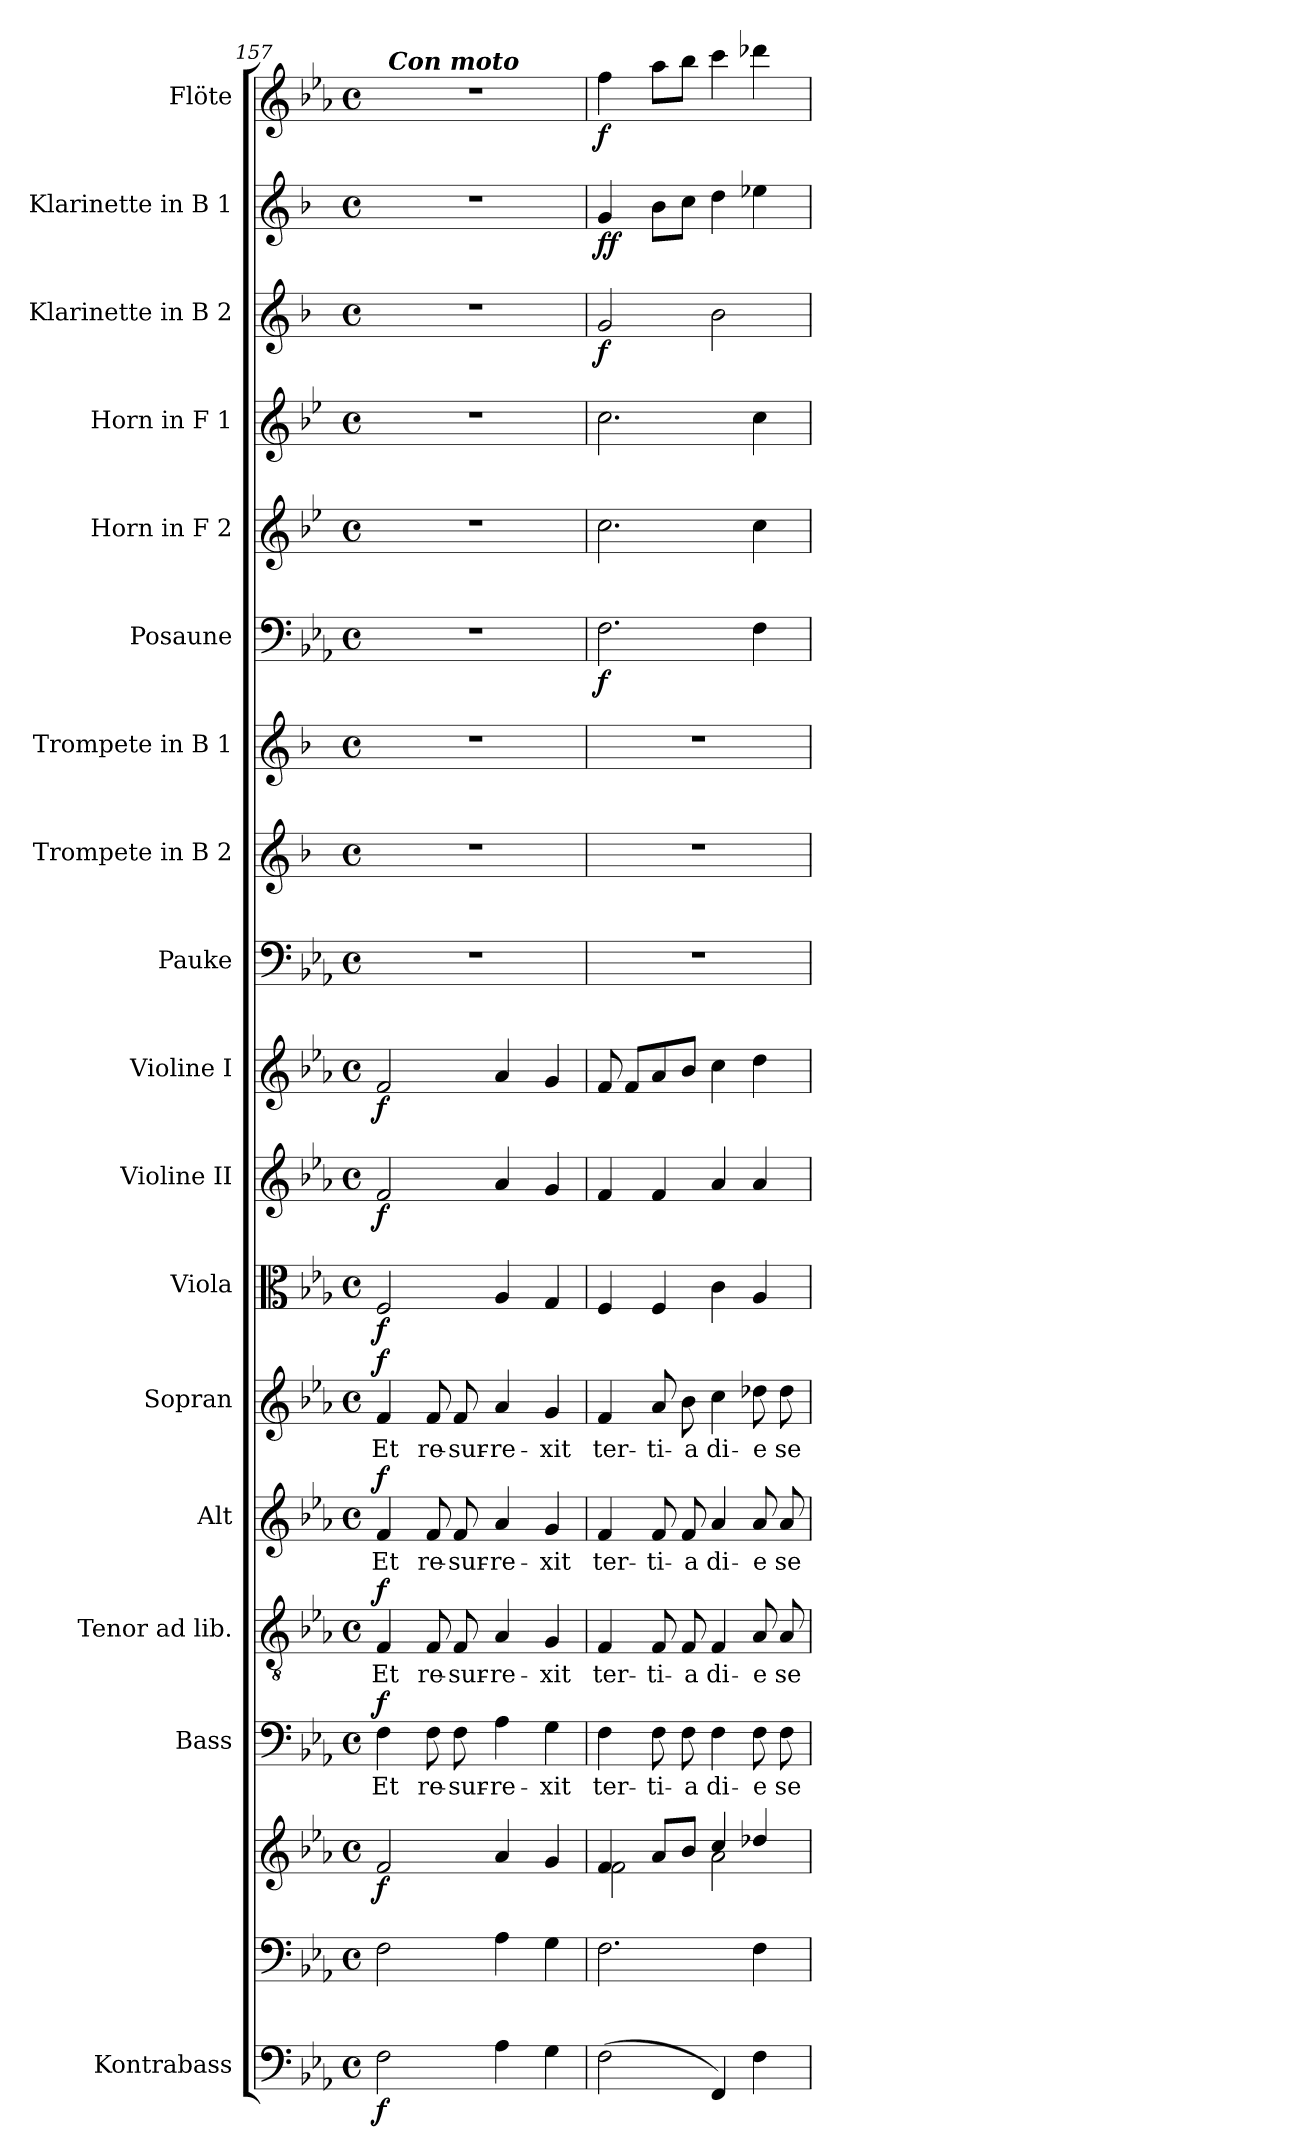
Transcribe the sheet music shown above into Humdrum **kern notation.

**kern	**dynam	**kern	**kern	**dynam	**kern	**text	**dynam	**kern	**text	**dynam	**kern	**text	**dynam	**kern	**text	**dynam	**kern	**dynam	**kern	**dynam	**kern	**dynam	**kern	**kern	**kern	**kern	**dynam	**kern	**kern	**kern	**dynam	**kern	**dynam	**kern	**dynam
*part18	*part18	*part17	*part17	*part17	*part16	*part16	*part16	*part15	*part15	*part15	*part14	*part14	*part14	*part13	*part13	*part13	*part12	*part12	*part11	*part11	*part10	*part10	*part9	*part8	*part7	*part6	*part6	*part5	*part4	*part3	*part3	*part2	*part2	*part1	*part1
*staff19	*staff19	*staff18	*staff17	*staff17/18	*staff16	*staff16	*staff16	*staff15	*staff15	*staff15	*staff14	*staff14	*staff14	*staff13	*staff13	*staff13	*staff12	*staff12	*staff11	*staff11	*staff10	*staff10	*staff9	*staff8	*staff7	*staff6	*staff6	*staff5	*staff4	*staff3	*staff3	*staff2	*staff2	*staff1	*staff1
*I"Kontrabass	*	*	*	*	*I"Bass	*	*	*I"Tenor ad lib.	*	*	*I"Alt	*	*	*I"Sopran	*	*	*I"Viola	*	*I"Violine II	*	*I"Violine I	*	*I"Pauke	*I"Trompete in B 2	*I"Trompete in B 1	*I"Posaune	*	*I"Horn in F 2	*I"Horn in F 1	*I"Klarinette in B 2	*	*I"Klarinette in B 1	*	*I"Flöte	*
*I'Kb.	*	*	*	*	*I'B	*	*	*I'T	*	*	*I'A	*	*	*I'S	*	*	*I'Vla.	*	*I'Vl. II	*	*I'Vl. I	*	*I'Pk.	*	*	*I'Pos.	*	*I'Hrn. 2	*I'Hrn. 1	*	*	*	*	*I'Fl.	*
!!LO:PB:g=z
*clefF4	*	*clefF4	*clefG2	*	*clefF4	*	*	*clefGv2	*	*	*clefG2	*	*	*clefG2	*	*	*clefC3	*	*clefG2	*	*clefG2	*	*clefF4	*clefG2	*clefG2	*clefF4	*	*clefG2	*clefG2	*clefG2	*	*clefG2	*	*clefG2	*
*ITrd7c12	*	*	*	*	*	*	*	*	*	*	*	*	*	*	*	*	*	*	*	*	*	*	*	*ITrd1c2	*ITrd1c2	*	*	*ITrd4c7	*ITrd4c7	*ITrd1c2	*	*ITrd1c2	*	*	*
*k[b-e-a-]	*	*k[b-e-a-]	*k[b-e-a-]	*	*k[b-e-a-]	*	*	*k[b-e-a-]	*	*	*k[b-e-a-]	*	*	*k[b-e-a-]	*	*	*k[b-e-a-]	*	*k[b-e-a-]	*	*k[b-e-a-]	*	*k[b-e-a-]	*k[b-e-a-]	*k[b-e-a-]	*k[b-e-a-]	*	*k[b-e-a-]	*k[b-e-a-]	*k[b-e-a-]	*	*k[b-e-a-]	*	*k[b-e-a-]	*
*E-:	*	*E-:	*E-:	*	*E-:	*	*	*E-:	*	*	*E-:	*	*	*E-:	*	*	*E-:	*	*E-:	*	*E-:	*	*E-:	*E-:	*E-:	*E-:	*	*E-:	*E-:	*E-:	*	*E-:	*	*E-:	*
*M4/4	*	*M4/4	*M4/4	*	*M4/4	*	*	*M4/4	*	*	*M4/4	*	*	*M4/4	*	*	*M4/4	*	*M4/4	*	*M4/4	*	*M4/4	*M4/4	*M4/4	*M4/4	*	*M4/4	*M4/4	*M4/4	*	*M4/4	*	*M4/4	*
*met(c)	*	*met(c)	*met(c)	*	*met(c)	*	*	*met(c)	*	*	*met(c)	*	*	*met(c)	*	*	*met(c)	*	*met(c)	*	*met(c)	*	*met(c)	*met(c)	*met(c)	*met(c)	*	*met(c)	*met(c)	*met(c)	*	*met(c)	*	*met(c)	*
=157	=157	=157	=157	=157	=157	=157	=157	=157	=157	=157	=157	=157	=157	=157	=157	=157	=157	=157	=157	=157	=157	=157	=157	=157	=157	=157	=157	=157	=157	=157	=157	=157	=157	=157	=157
!	!LO:DY:b	!	!	!LO:DY:b	!	!LO:LY:b	!LO:DY:a	!	!LO:LY:b	!LO:DY:a	!	!LO:LY:b	!LO:DY:a	!	!LO:LY:b	!LO:DY:a	!	!LO:DY:b	!	!LO:DY:b	!	!LO:DY:b	!	!	!	!	!	!	!	!	!	!	!	!	!
*	*	*	*	*	*	*	*	*	*	*	*	*	*	*	*	*	*	*	*	*	*	*	*	*	*	*	*	*	*	*	*	*	*	*^	*
2FF\	f	2F\	2f/	f	4F\	Et	f	4F/	Et	f	4f/	Et	f	4f/	Et	f	2F/	f	2f/	f	2f/	f	1r	1r	1r	1r	.	1r	1r	1r	.	1r	.	1r	32ryy	.
!	!	!	!	!	!	!	!	!	!	!	!	!	!	!	!	!	!	!	!	!	!	!	!	!	!	!	!	!	!	!	!	!	!	!	!LO:TX:a:Bi:t=Con moto	!
.	.	.	.	.	.	.	.	.	.	.	.	.	.	.	.	.	.	.	.	.	.	.	.	.	.	.	.	.	.	.	.	.	.	.	2ryy	.
!	!	!	!	!	!	!LO:LY:b	!	!	!LO:LY:b	!	!	!LO:LY:b	!	!	!LO:LY:b	!	!	!	!	!	!	!	!	!	!	!	!	!	!	!	!	!	!	!	!	!
.	.	.	.	.	8F\	re-	.	8F/	re-	.	8f/	re-	.	8f/	re-	.	.	.	.	.	.	.	.	.	.	.	.	.	.	.	.	.	.	.	.	.
!	!	!	!	!	!	!LO:LY:b	!	!	!LO:LY:b	!	!	!LO:LY:b	!	!	!LO:LY:b	!	!	!	!	!	!	!	!	!	!	!	!	!	!	!	!	!	!	!	!	!
.	.	.	.	.	8F\	-sur-	.	8F/	-sur-	.	8f/	-sur-	.	8f/	-sur-	.	.	.	.	.	.	.	.	.	.	.	.	.	.	.	.	.	.	.	.	.
!	!	!	!	!	!	!LO:LY:b	!	!	!LO:LY:b	!	!	!LO:LY:b	!	!	!LO:LY:b	!	!	!	!	!	!	!	!	!	!	!	!	!	!	!	!	!	!	!	!	!
4AA-\	.	4A-\	4a-/	.	4A-\	-re-	.	4A-/	-re-	.	4a-/	-re-	.	4a-/	-re-	.	4A-/	.	4a-/	.	4a-/	.	.	.	.	.	.	.	.	.	.	.	.	.	.	.
.	.	.	.	.	.	.	.	.	.	.	.	.	.	.	.	.	.	.	.	.	.	.	.	.	.	.	.	.	.	.	.	.	.	.	4...ryy	.
!	!	!	!	!	!	!LO:LY:b	!	!	!LO:LY:b	!	!	!LO:LY:b	!	!	!LO:LY:b	!	!	!	!	!	!	!	!	!	!	!	!	!	!	!	!	!	!	!	!	!
4GG\	.	4G\	4g/	.	4G\	-xit	.	4G/	-xit	.	4g/	-xit	.	4g/	-xit	.	4G/	.	4g/	.	4g/	.	.	.	.	.	.	.	.	.	.	.	.	.	.	.
=158	=158	=158	=158	=158	=158	=158	=158	=158	=158	=158	=158	=158	=158	=158	=158	=158	=158	=158	=158	=158	=158	=158	=158	=158	=158	=158	=158	=158	=158	=158	=158	=158	=158	=158	=158	=158
*	*	*	*^	*	*	*	*	*	*	*	*	*	*	*	*	*	*	*	*	*	*	*	*	*	*	*	*	*	*	*	*	*	*	*	*	*
!	!	!	!	!	!	!	!LO:LY:b	!	!	!LO:LY:b	!	!	!LO:LY:b	!	!	!LO:LY:b	!	!	!	!	!	!	!	!	!	!	!	!LO:DY:b	!	!	!	!LO:DY:b	!	!LO:DY:b	!	!	!LO:DY:b
*	*	*	*	*	*	*	*	*	*	*	*	*	*	*	*	*	*	*	*	*	*	*	*	*	*	*	*	*	*	*	*	*	*	*	*v	*v	*
(>2FF\	.	2.F\	4f/	2f\	.	4F\	ter-	.	4F/	ter-	.	4f/	ter-	.	4f/	ter-	.	4F/	.	4f/	.	8f/	.	1r	1r	1r	2.F\	f	2.f\	2.f\	2f/	f	4f/	ff	4ff\	f
.	.	.	.	.	.	.	.	.	.	.	.	.	.	.	.	.	.	.	.	.	.	8f/L	.	.	.	.	.	.	.	.	.	.	.	.	.	.
!	!	!	!	!	!	!	!LO:LY:b	!	!	!LO:LY:b	!	!	!LO:LY:b	!	!	!LO:LY:b	!	!	!	!	!	!	!	!	!	!	!	!	!	!	!	!	!	!	!	!
.	.	.	8a-/L	.	.	8F\	-ti-	.	8F/	-ti-	.	8f/	-ti-	.	8a-/	-ti-	.	4F/	.	4f/	.	8a-/	.	.	.	.	.	.	.	.	.	.	8a-\L	.	8aa-\L	.
!	!	!	!	!	!	!	!LO:LY:b	!	!	!LO:LY:b	!	!	!LO:LY:b	!	!	!LO:LY:b	!	!	!	!	!	!	!	!	!	!	!	!	!	!	!	!	!	!	!	!
.	.	.	8b-/J	.	.	8F\	-a	.	8F/	-a	.	8f/	-a	.	8b-\	-a	.	.	.	.	.	8b-/J	.	.	.	.	.	.	.	.	.	.	8b-\J	.	8bb-\J	.
!	!	!	!	!	!	!	!LO:LY:b	!	!	!LO:LY:b	!	!	!LO:LY:b	!	!	!LO:LY:b	!	!	!	!	!	!	!	!	!	!	!	!	!	!	!	!	!	!	!	!
4FFF/)	.	.	4cc/	2a-\	.	4F\	di-	.	4F/	di-	.	4a-/	di-	.	4cc\	di-	.	4c\	.	4a-/	.	4cc\	.	.	.	.	.	.	.	.	2a-\	.	4cc\	.	4ccc\	.
!	!	!	!	!	!	!	!LO:LY:b	!	!	!LO:LY:b	!	!	!LO:LY:b	!	!	!LO:LY:b	!	!	!	!	!	!	!	!	!	!	!	!	!	!	!	!	!	!	!	!
4FF\	.	4F\	4dd-X/	.	.	8F\	-e	.	8A-/	-e	.	8a-/	-e	.	8dd-X\	-e	.	4A-/	.	4a-/	.	4dd\	.	.	.	.	4F\	.	4f\	4f\	.	.	4dd-X\	.	4ddd-X\	.
!	!	!	!	!	!	!	!LO:LY:b	!	!	!LO:LY:b	!	!	!LO:LY:b	!	!	!LO:LY:b	!	!	!	!	!	!	!	!	!	!	!	!	!	!	!	!	!	!	!	!
.	.	.	.	.	.	8F\	se-	.	8A-/	se-	.	8a-/	se-	.	8dd-\	se-	.	.	.	.	.	.	.	.	.	.	.	.	.	.	.	.	.	.	.	.
*	*	*	*v	*v	*	*	*	*	*	*	*	*	*	*	*	*	*	*	*	*	*	*	*	*	*	*	*	*	*	*	*	*	*	*	*	*
=	=	=	=	=	=	=	=	=	=	=	=	=	=	=	=	=	=	=	=	=	=	=	=	=	=	=	=	=	=	=	=	=	=	=	=
*-	*-	*-	*-	*-	*-	*-	*-	*-	*-	*-	*-	*-	*-	*-	*-	*-	*-	*-	*-	*-	*-	*-	*-	*-	*-	*-	*-	*-	*-	*-	*-	*-	*-	*-	*-
